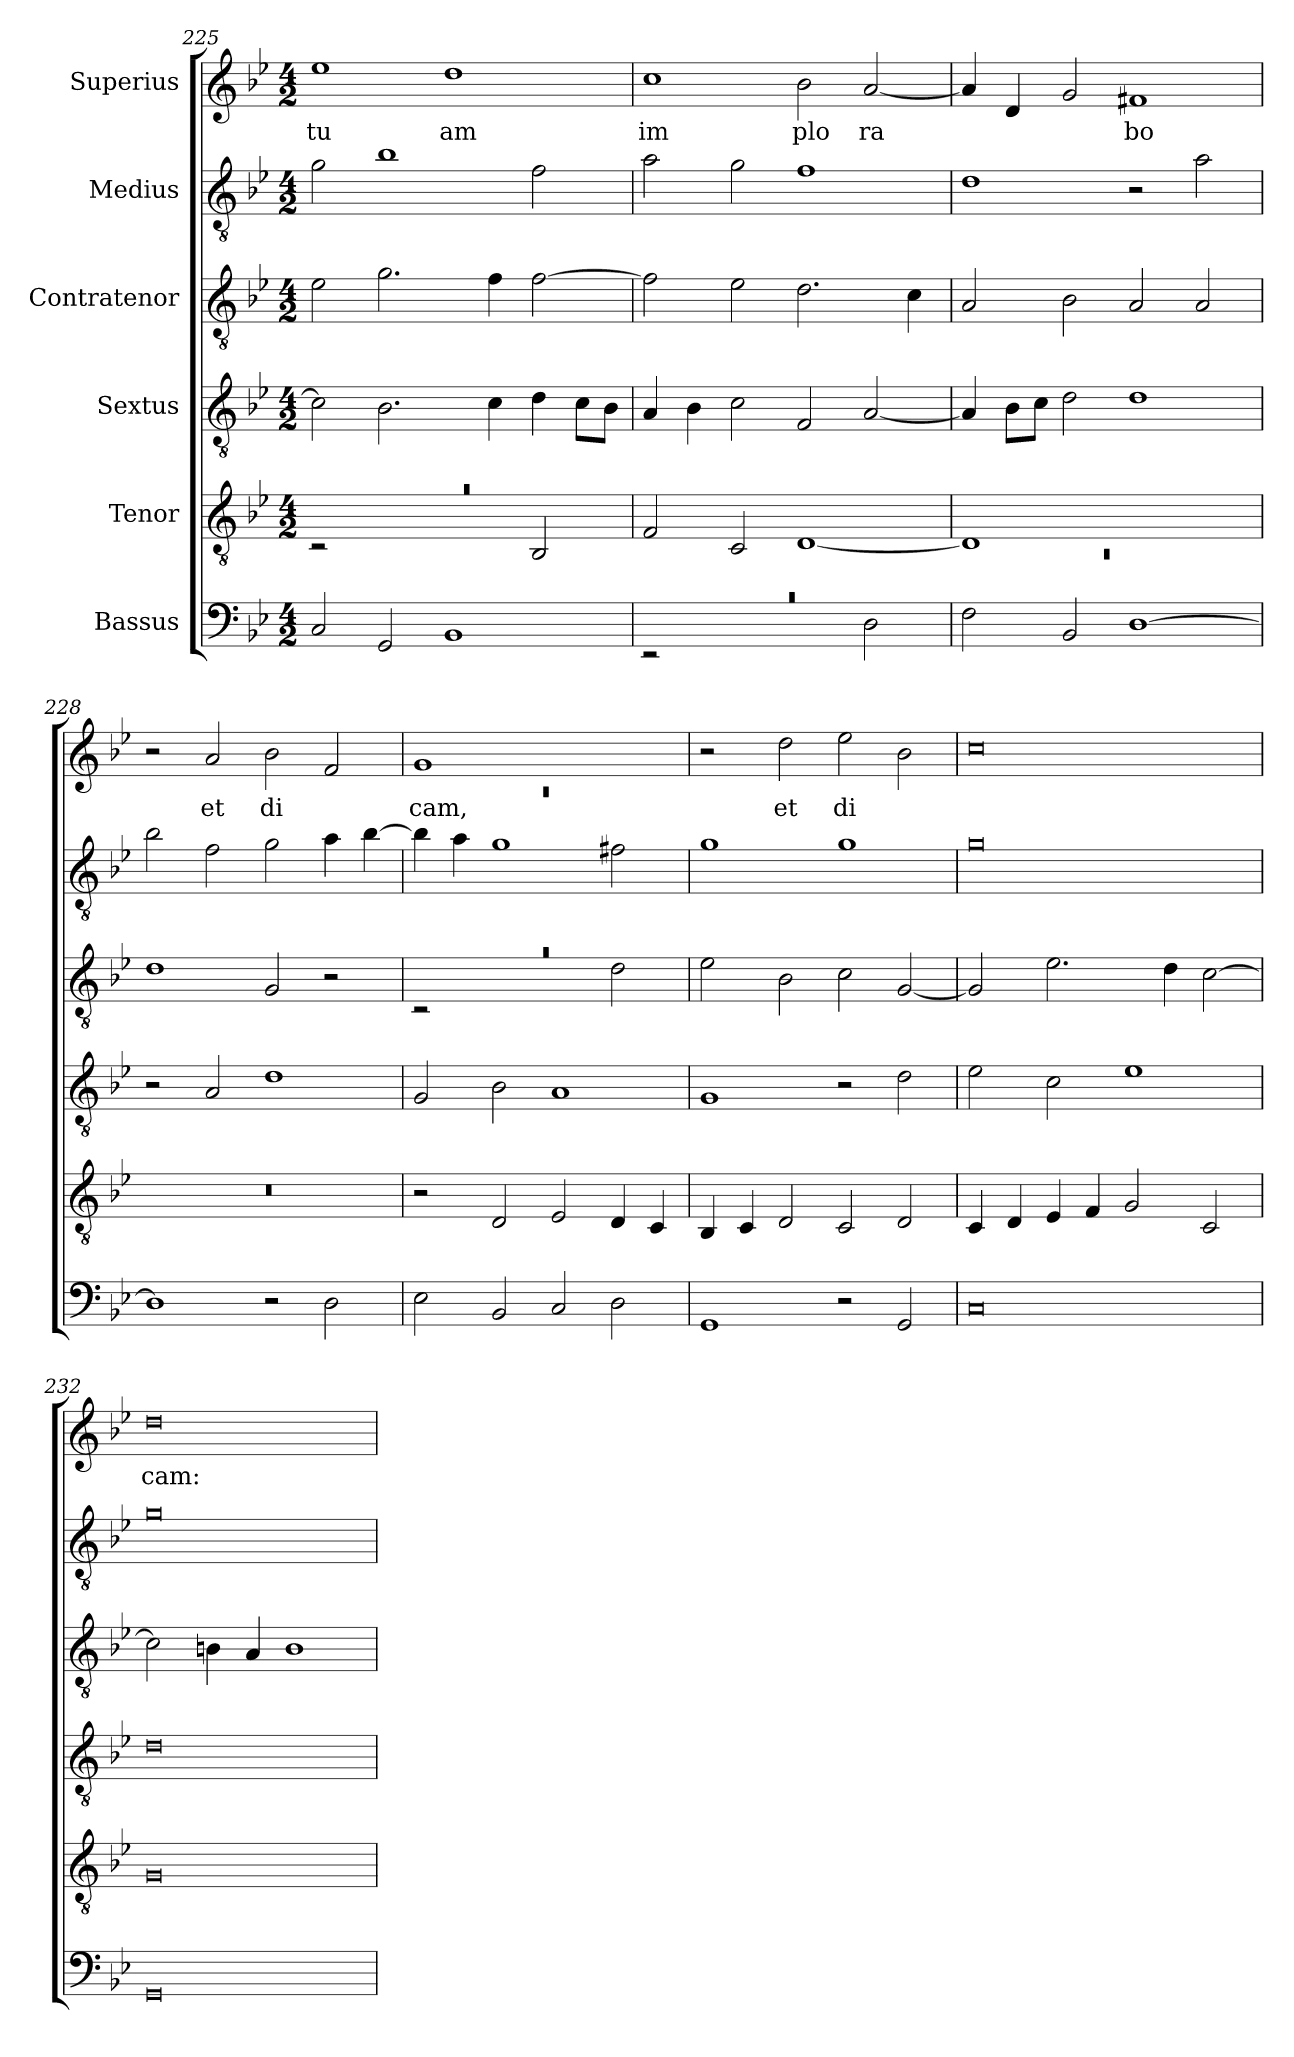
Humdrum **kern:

**kern	**kern	**kern	**kern	**kern	**kern	**text
*part6	*part5	*part4	*part3	*part2	*part1	*part1
*staff6	*staff5	*staff4	*staff3	*staff2	*staff1	*staff1
*I"Bassus	*I"Tenor	*I"Sextus	*I"Contratenor	*I"Medius	*I"Superius	*
*clefF4	*clefGv2	*clefGv2	*clefGv2	*clefGv2	*clefG2	*
*ITrd-3c-5	*ITrd-3c-5	*ITrd-3c-5	*	*ITrd-3c-5	*ITrd-3c-5	*
*k[b-e-a-]	*k[b-e-a-]	*k[b-e-a-]	*k[b-e-]	*k[b-e-a-]	*k[b-e-a-]	*
*E-:	*E-:	*E-:	*B-:	*E-:	*E-:	*
*M4/2	*M4/2	*M4/2	*M4/2	*M4/2	*M4/2	*
=225	=225	=225	=225	=225	=225	=225
!	!LO:N:vis=1	!	!	!	!	!LO:LY:b
*	*^	*	*	*	*	*
2F/	0ra	2rC	2f\]	2e-\	2cc\	1aa-	tu
2C/	.	1ryy	2.e-\	2.g\	1ee-	.	.
!	!	!	!	!	!	!	!LO:LY:b
1E-	.	.	.	.	.	1gg	am
.	.	.	4f\	4f\	.	.	.
.	.	2E-/	4g\	[>2f\	2b-\	.	.
.	.	.	8f\L	.	.	.	.
.	.	.	8e-\J	.	.	.	.
*	*v	*v	*	*	*	*	*
=226	=226	=226	=226	=226	=226	=226
!LO:N:vis=1	!	!	!	!	!	!LO:LY:b
*^	*	*	*	*	*	*
0rc	2rEE	2B-/	4d/	2f\]	2dd\	1ff	im
.	.	.	4e-\	.	.	.	.
.	1ryy	2F/	2f\	2e-\	2cc\	.	.
!	!	!	!	!	!	!	!LO:LY:b
.	.	[<1G	2B-/	2.d\	1b-	2ee-\	plo
!	!	!	!	!	!	!	!LO:LY:b
.	2G\	.	[<2d/	.	.	[<2dd/	ra
.	.	.	.	4c\	.	.	.
*v	*v	*	*	*	*	*	*
!!LO:LB:g=z
=227	=227	=227	=227	=227	=227	=227
*	*^	*	*	*	*	*
!	!	!LO:N:vis=1	!	!	!	!	!
2B-\	1G]	0rC	4d/]	2A/	1g	4dd/]	.
.	.	.	8e-\L	.	.	4g/	.
.	.	.	8f\J	.	.	.	.
2E-/	.	.	2g\	2B-\	.	2cc/	.
!	!	!	!	!	!	!	!LO:LY:b
[>1G	1ryy	.	1g	2A/	2r	1bn	bo
.	.	.	.	2A/	2dd\	.	.
*	*v	*v	*	*	*	*	*
=228	=228	=228	=228	=228	=228	=228
1G]	0r	2r	1d	2ee-\	2r	.
!	!	!	!	!	!	!LO:LY:b
.	.	2d/	.	2b-\	2dd/	et
!	!	!	!	!	!	!LO:LY:b
2r	.	1g	2G/	2cc\	2ee-\	di
2G\	.	.	2r	4dd\	2b-/	.
.	.	.	.	[>4ee-\	.	.
=229	=229	=229	=229	=229	=229	=229
*	*	*	*	*	*^	*
!	!	!	!LO:N:vis=1	!	!	!LO:N:vis=1	!LO:LY:b
*	*	*	*^	*	*	*	*
2A-\	2r	2c/	0ra	2rC	4ee-\]	1cc	0rc	cam,
.	.	.	.	.	4dd\	.	.	.
2E-/	2G/	2e-\	.	1ryy	1cc	.	.	.
2F/	2A-/	1d	.	.	.	1ryy	.	.
2G\	4G/	.	.	2d\	2bn\	.	.	.
.	4F/	.	.	.	.	.	.	.
*	*	*	*v	*v	*	*v	*v	*
=230	=230	=230	=230	=230	=230	=230
1C	4E-/	1c	2e-\	1cc	2r	.
.	4F/	.	.	.	.	.
!	!	!	!	!	!	!LO:LY:b
.	2G/	.	2B-\	.	2gg\	et
!	!	!	!	!	!	!LO:LY:b
2r	2F/	2r	2c\	1cc	2aa-\	di
2C/	2G/	2g\	[<2G/	.	2ee-\	.
=231	=231	=231	=231	=231	=231	=231
0F	4F/	2a-\	2G/]	0cc	0ff	.
.	4G/	.	.	.	.	.
.	4A-/	2f\	2.e-\	.	.	.
.	4B-/	.	.	.	.	.
.	2c/	1a-	.	.	.	.
.	.	.	4d\	.	.	.
.	2F/	.	[>2c\	.	.	.
=232	=232	=232	=232	=232	=232	=232
!	!	!	!	!	!	!LO:LY:b
0C	0c	0g	2c\]	0cc	0gg	cam:
.	.	.	4Bn\	.	.	.
.	.	.	4A/	.	.	.
.	.	.	1B	.	.	.
=	=	=	=	=	=	=
*-	*-	*-	*-	*-	*-	*-
